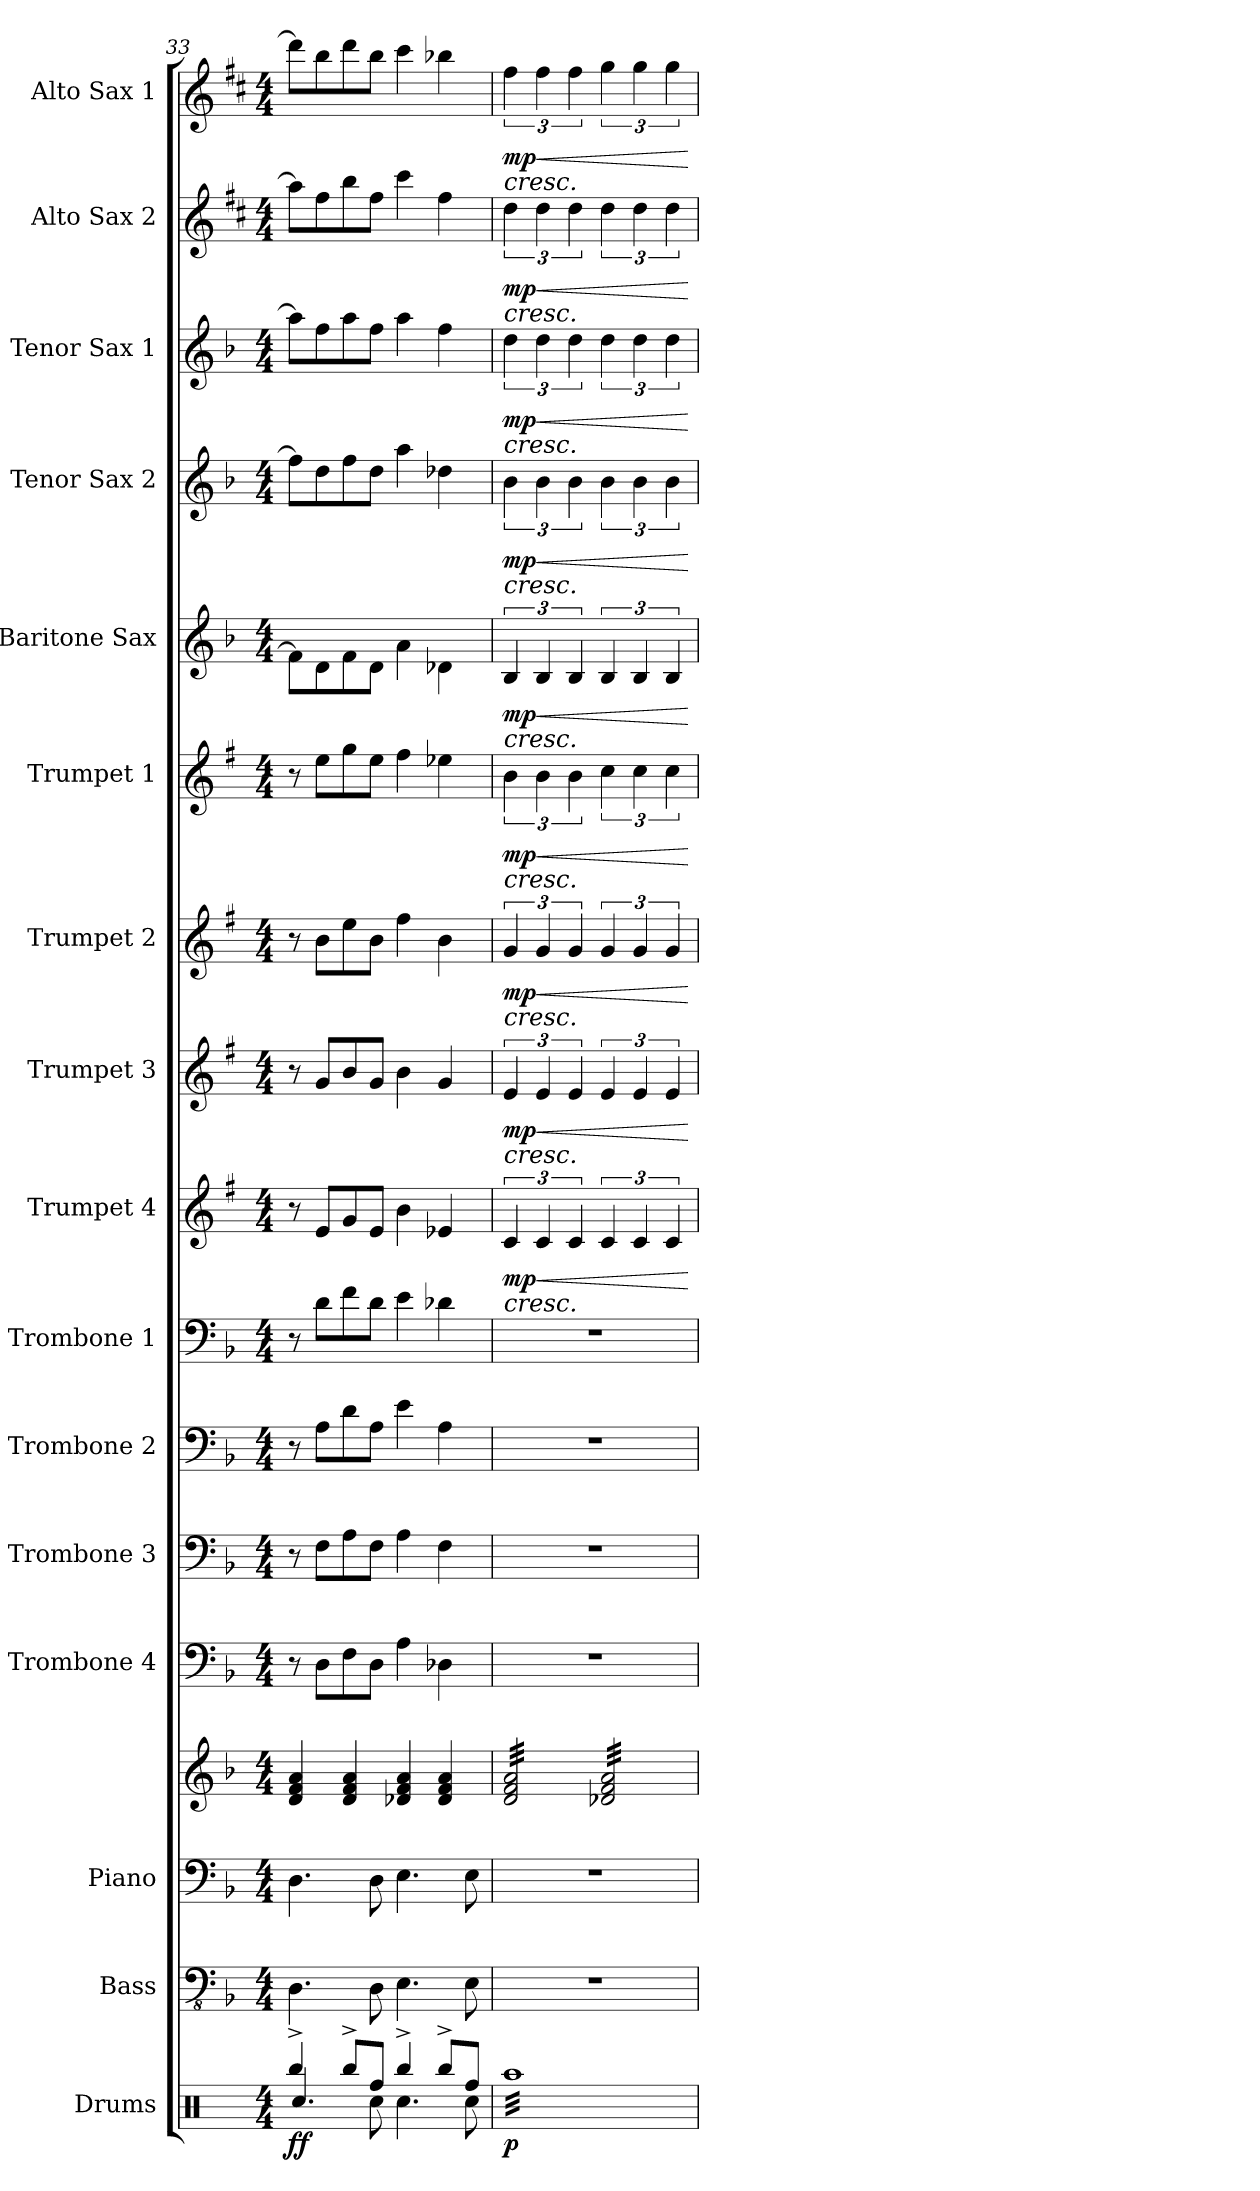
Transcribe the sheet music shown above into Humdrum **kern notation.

**kern	**dynam	**kern	**kern	**kern	**kern	**kern	**kern	**kern	**kern	**dynam	**kern	**dynam	**kern	**dynam	**kern	**dynam	**kern	**dynam	**kern	**dynam	**kern	**dynam	**kern	**dynam	**kern	**dynam
*part16	*part16	*part15	*part14	*part14	*part13	*part12	*part11	*part10	*part9	*part9	*part8	*part8	*part7	*part7	*part6	*part6	*part5	*part5	*part4	*part4	*part3	*part3	*part2	*part2	*part1	*part1
*staff17	*staff17	*staff16	*staff15	*staff14	*staff13	*staff12	*staff11	*staff10	*staff9	*staff9	*staff8	*staff8	*staff7	*staff7	*staff6	*staff6	*staff5	*staff5	*staff4	*staff4	*staff3	*staff3	*staff2	*staff2	*staff1	*staff1
*I"Drums	*	*I"Bass	*I"Piano	*	*I"Trombone 4	*I"Trombone 3	*I"Trombone 2	*I"Trombone 1	*I"Trumpet 4	*	*I"Trumpet 3	*	*I"Trumpet 2	*	*I"Trumpet 1	*	*I"Baritone Sax	*	*I"Tenor Sax 2	*	*I"Tenor Sax 1	*	*I"Alto Sax 2	*	*I"Alto Sax 1	*
*I'Drums	*	*I'Bass	*I'Piano	*	*I'Tbn. 4	*I'Tbn. 3	*I'Tbn. 2	*I'Tbn. 1	*I'Tpt. 4	*	*I'Tpt. 3	*	*I'Tpt. 2	*	*I'Tpt. 1	*	*I'Bari	*	*I'Tenor 2	*	*I'Tenor 1	*	*I'Alto 2	*	*I'Alto 1	*
*clefX	*	*clefFv4	*clefF4	*clefG2	*clefF4	*clefF4	*clefF4	*clefF4	*clefG2	*	*clefG2	*	*clefG2	*	*clefG2	*	*clefG2	*	*clefG2	*	*clefG2	*	*clefG2	*	*clefG2	*
*	*	*	*	*	*	*	*	*	*ITrd1c2	*	*ITrd1c2	*	*ITrd1c2	*	*ITrd1c2	*	*ITrd12c21	*	*ITrd8c14	*	*ITrd8c14	*	*ITrd5c9	*	*ITrd5c9	*
*k[]	*	*k[b-]	*k[b-]	*k[b-]	*k[b-]	*k[b-]	*k[b-]	*k[b-]	*k[b-]	*	*k[b-]	*	*k[b-]	*	*k[b-]	*	*k[b-]	*	*k[b-]	*	*k[b-]	*	*k[b-]	*	*k[b-]	*
*M4/4	*	*M4/4	*M4/4	*M4/4	*M4/4	*M4/4	*M4/4	*M4/4	*M4/4	*	*M4/4	*	*M4/4	*	*M4/4	*	*M4/4	*	*M4/4	*	*M4/4	*	*M4/4	*	*M4/4	*
=33	=33	=33	=33	=33	=33	=33	=33	=33	=33	=33	=33	=33	=33	=33	=33	=33	=33	=33	=33	=33	=33	=33	=33	=33	=33	=33
*^	*	*	*	*	*	*	*	*	*	*	*	*	*	*	*	*	*	*	*	*	*	*	*	*	*	*
!	!	!LO:DY:b	!	!	!	!	!	!	!	!	!	!	!	!	!	!	!	!	!	!	!	!	!	!	!	!	!
4Rbb^/	4.Rcc/	ff	4.DD\	4.D\	4d/ 4f/ 4a/	8r	8r	8r	8r	8r	.	8r	.	8r	.	8r	.	8F\L]	.	8f\L]	.	8a\L]	.	8cc-\L]	.	8ff\L]	.
.	.	.	.	.	.	8D\L	8F\L	8A\L	8d\L	8d/L	.	8f/L	.	8a\L	.	8dd\L	.	8D\	.	8d\	.	8f\	.	8a\	.	8dd\	.
8Rbb^/L	.	.	.	.	4d/ 4f/ 4a/	8F\	8A\	8d\	8f\	8f/	.	8a/	.	8dd\	.	8ff\	.	8F\	.	8f\	.	8a\	.	8dd\	.	8ff\	.
8Rff/J	8Rcc\	.	8DD\	8D\	.	8D\J	8F\J	8A\J	8d\J	8d/J	.	8f/J	.	8a\J	.	8dd\J	.	8D\J	.	8d\J	.	8f\J	.	8a\J	.	8dd\J	.
4Rbb^/	4.Rcc\	.	4.EE\	4.E\	4d-X/ 4f/ 4a/	4A\	4A\	4e\	4e\	4a\	.	4a\	.	4ee\	.	4ee\	.	4A\	.	4a\	.	4a\	.	4ee\	.	4ee\	.
8Rbb^/L	.	.	.	.	4d-/ 4f/ 4a/	4D-X\	4F\	4A\	4d-X\	4d-X/	.	4f/	.	4a\	.	4dd-X\	.	4D-X\	.	4d-X\	.	4f\	.	4a\	.	4dd-X\	.
8Rff/J	8Rcc\	.	8EE\	8E\	.	.	.	.	.	.	.	.	.	.	.	.	.	.	.	.	.	.	.	.	.	.	.
=34	=34	=34	=34	=34	=34	=34	=34	=34	=34	=34	=34	=34	=34	=34	=34	=34	=34	=34	=34	=34	=34	=34	=34	=34	=34	=34	=34
!	!	!LO:DY:b	!	!	!	!	!	!	!	!	!LO:HP:b	!	!LO:HP:b	!	!LO:HP:b	!	!LO:HP:b	!	!LO:HP:b	!	!LO:HP:b	!	!LO:HP:b	!	!LO:HP:b	!	!LO:HP:b
!	!	!	!	!	!	!	!	!	!	!	!LO:DY:n=1:b	!	!LO:DY:n=1:b	!	!LO:DY:n=1:b	!	!LO:DY:n=1:b	!	!LO:DY:n=1:b	!	!LO:DY:n=1:b	!	!LO:DY:n=1:b	!	!LO:DY:n=1:b	!	!LO:DY:n=1:b
*v	*v	*	*	*	*	*	*	*	*	*	*	*	*	*	*	*	*	*	*	*	*	*	*	*	*	*	*
*tremolo	*	*	*	*	*	*	*	*	*	*	*	*	*	*	*	*	*	*	*	*	*	*	*	*	*	*
*	*	*	*	*tremolo	*	*	*	*	*	*	*	*	*	*	*	*	*	*	*	*	*	*	*	*	*	*
32RaaLLL	p	1r	1r	32d/ 32f/ 32a/LLL	1r	1r	1r	1r	6B-/	< mp	6d/	< mp	6f/	< mp	6a\	< mp	6BB-/	< mp	6B-\	< mp	6d\	< mp	6f\	< mp	6a\	< mp
32Raa	.	.	.	32d/ 32f/ 32a/	.	.	.	.	.	.	.	.	.	.	.	.	.	.	.	.	.	.	.	.	.	.
32Raa	.	.	.	32d/ 32f/ 32a/	.	.	.	.	.	.	.	.	.	.	.	.	.	.	.	.	.	.	.	.	.	.
32Raa	.	.	.	32d/ 32f/ 32a/	.	.	.	.	.	.	.	.	.	.	.	.	.	.	.	.	.	.	.	.	.	.
32Raa	.	.	.	32d/ 32f/ 32a/	.	.	.	.	.	.	.	.	.	.	.	.	.	.	.	.	.	.	.	.	.	.
32Raa	.	.	.	32d/ 32f/ 32a/	.	.	.	.	.	.	.	.	.	.	.	.	.	.	.	.	.	.	.	.	.	.
!	!	!	!	!	!	!	!	!	!	!LO:HP:b	!	!LO:HP:b	!	!LO:HP:b	!	!LO:HP:b	!	!LO:HP:b	!	!LO:HP:b	!	!LO:HP:b	!	!LO:HP:b	!	!LO:HP:b
.	.	.	.	.	.	.	.	.	6B-/	<	6d/	<	6f/	<	6a\	<	6BB-/	<	6B-\	<	6d\	<	6f\	<	6a\	<
32Raa	.	.	.	32d/ 32f/ 32a/	.	.	.	.	.	.	.	.	.	.	.	.	.	.	.	.	.	.	.	.	.	.
32Raa	.	.	.	32d/ 32f/ 32a/	.	.	.	.	.	.	.	.	.	.	.	.	.	.	.	.	.	.	.	.	.	.
32Raa	.	.	.	32d/ 32f/ 32a/	.	.	.	.	.	.	.	.	.	.	.	.	.	.	.	.	.	.	.	.	.	.
32Raa	.	.	.	32d/ 32f/ 32a/	.	.	.	.	.	.	.	.	.	.	.	.	.	.	.	.	.	.	.	.	.	.
32Raa	.	.	.	32d/ 32f/ 32a/	.	.	.	.	.	.	.	.	.	.	.	.	.	.	.	.	.	.	.	.	.	.
.	.	.	.	.	.	.	.	.	6B-/	.	6d/	.	6f/	.	6a\	.	6BB-/	.	6B-\	.	6d\	.	6f\	.	6a\	.
32Raa	.	.	.	32d/ 32f/ 32a/	.	.	.	.	.	.	.	.	.	.	.	.	.	.	.	.	.	.	.	.	.	.
32Raa	.	.	.	32d/ 32f/ 32a/	.	.	.	.	.	.	.	.	.	.	.	.	.	.	.	.	.	.	.	.	.	.
32Raa	.	.	.	32d/ 32f/ 32a/	.	.	.	.	.	.	.	.	.	.	.	.	.	.	.	.	.	.	.	.	.	.
32Raa	.	.	.	32d/ 32f/ 32a/	.	.	.	.	.	.	.	.	.	.	.	.	.	.	.	.	.	.	.	.	.	.
32Raa	.	.	.	32d/ 32f/ 32a/JJJ	.	.	.	.	.	.	.	.	.	.	.	.	.	.	.	.	.	.	.	.	.	.
32Raa	.	.	.	32d-X/ 32f/ 32a/LLL	.	.	.	.	6B-/	.	6d/	.	6f/	.	6b-\	.	6BB-/	.	6B-\	.	6d\	.	6f\	.	6b-\	.
32Raa	.	.	.	32d-X/ 32f/ 32a/	.	.	.	.	.	.	.	.	.	.	.	.	.	.	.	.	.	.	.	.	.	.
32Raa	.	.	.	32d-X/ 32f/ 32a/	.	.	.	.	.	.	.	.	.	.	.	.	.	.	.	.	.	.	.	.	.	.
32Raa	.	.	.	32d-X/ 32f/ 32a/	.	.	.	.	.	.	.	.	.	.	.	.	.	.	.	.	.	.	.	.	.	.
32Raa	.	.	.	32d-X/ 32f/ 32a/	.	.	.	.	.	.	.	.	.	.	.	.	.	.	.	.	.	.	.	.	.	.
32Raa	.	.	.	32d-X/ 32f/ 32a/	.	.	.	.	.	.	.	.	.	.	.	.	.	.	.	.	.	.	.	.	.	.
.	.	.	.	.	.	.	.	.	6B-/	.	6d/	.	6f/	.	6b-\	.	6BB-/	.	6B-\	.	6d\	.	6f\	.	6b-\	.
32Raa	.	.	.	32d-X/ 32f/ 32a/	.	.	.	.	.	.	.	.	.	.	.	.	.	.	.	.	.	.	.	.	.	.
32Raa	.	.	.	32d-X/ 32f/ 32a/	.	.	.	.	.	.	.	.	.	.	.	.	.	.	.	.	.	.	.	.	.	.
32Raa	.	.	.	32d-X/ 32f/ 32a/	.	.	.	.	.	.	.	.	.	.	.	.	.	.	.	.	.	.	.	.	.	.
32Raa	.	.	.	32d-X/ 32f/ 32a/	.	.	.	.	.	.	.	.	.	.	.	.	.	.	.	.	.	.	.	.	.	.
32Raa	.	.	.	32d-X/ 32f/ 32a/	.	.	.	.	.	.	.	.	.	.	.	.	.	.	.	.	.	.	.	.	.	.
.	.	.	.	.	.	.	.	.	6B-/	.	6d/	.	6f/	.	6b-\	.	6BB-/	.	6B-\	.	6d\	.	6f\	.	6b-\	.
32Raa	.	.	.	32d-X/ 32f/ 32a/	.	.	.	.	.	.	.	.	.	.	.	.	.	.	.	.	.	.	.	.	.	.
32Raa	.	.	.	32d-X/ 32f/ 32a/	.	.	.	.	.	.	.	.	.	.	.	.	.	.	.	.	.	.	.	.	.	.
32Raa	.	.	.	32d-X/ 32f/ 32a/	.	.	.	.	.	.	.	.	.	.	.	.	.	.	.	.	.	.	.	.	.	.
32Raa	.	.	.	32d-X/ 32f/ 32a/	.	.	.	.	.	.	.	.	.	.	.	.	.	.	.	.	.	.	.	.	.	.
32RaaJJJ	.	.	.	32d-X/ 32f/ 32a/JJJ	.	.	.	.	.	.	.	.	.	.	.	.	.	.	.	.	.	.	.	.	.	.
*	*	*	*	*Xtremolo	*	*	*	*	*	*	*	*	*	*	*	*	*	*	*	*	*	*	*	*	*	*
*Xtremolo	*	*	*	*	*	*	*	*	*	*	*	*	*	*	*	*	*	*	*	*	*	*	*	*	*	*
.	.	.	.	.	.	.	.	.	.	[ [	.	[ [	.	[ [	.	[ [	.	[ [	.	[ [	.	[ [	.	[ [	.	[ [
=	=	=	=	=	=	=	=	=	=	=	=	=	=	=	=	=	=	=	=	=	=	=	=	=	=	=
*-	*-	*-	*-	*-	*-	*-	*-	*-	*-	*-	*-	*-	*-	*-	*-	*-	*-	*-	*-	*-	*-	*-	*-	*-	*-	*-
